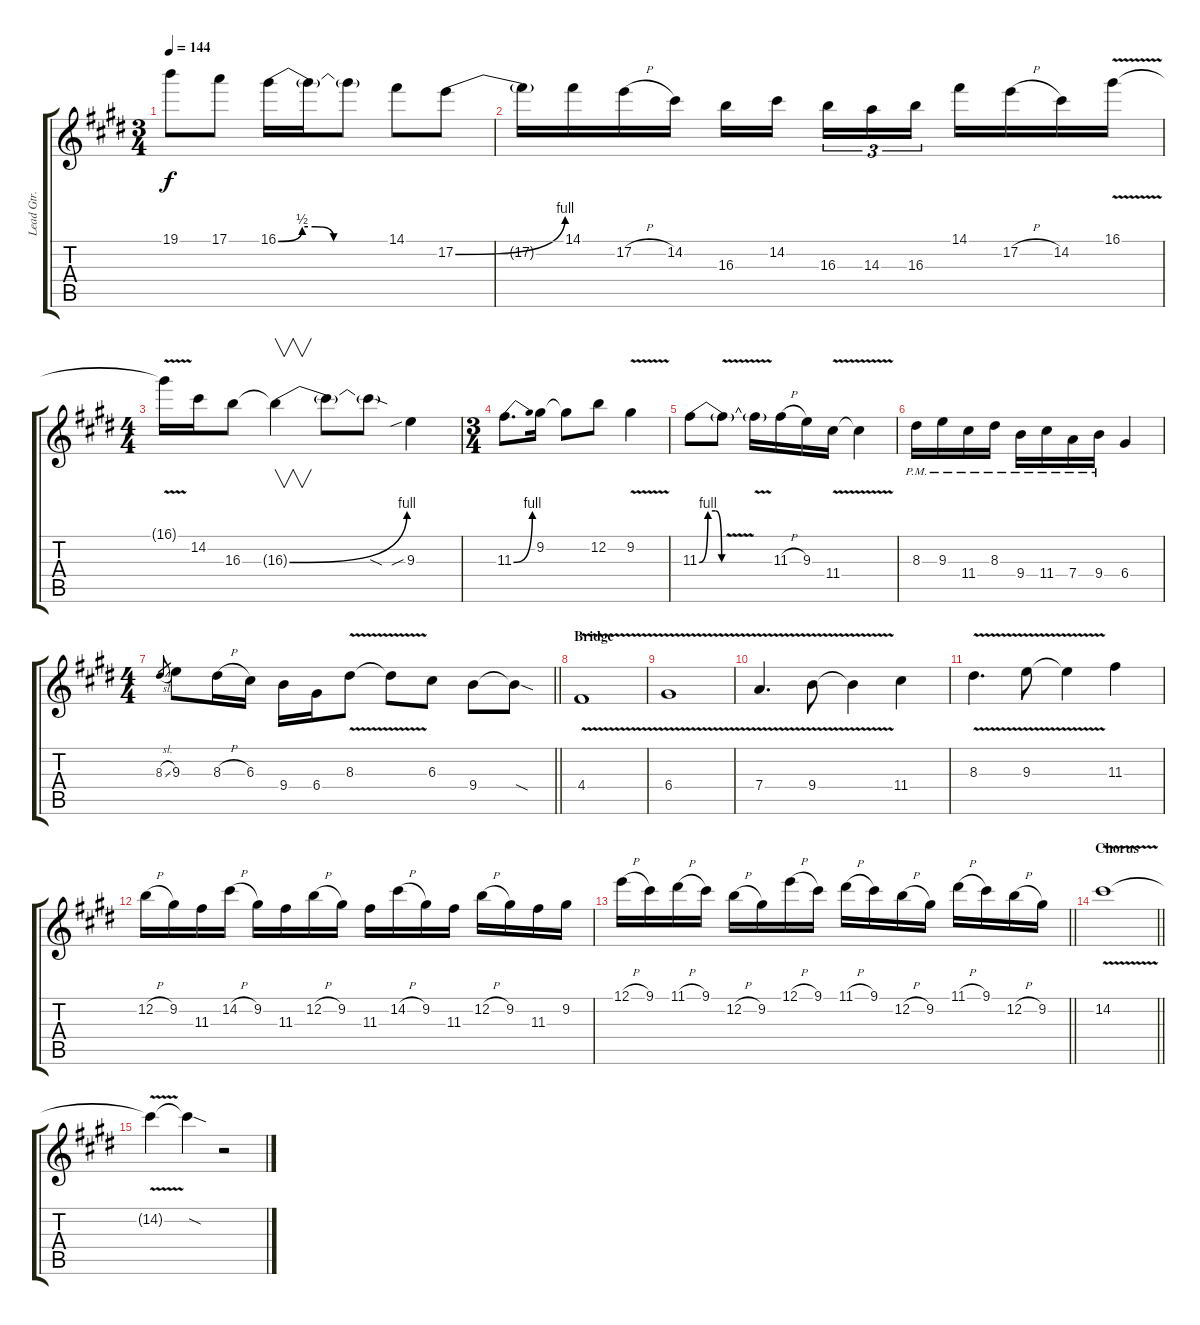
\track ("Lead Gtr. 2" "Lead Gtr. ") {instrument distortionguitar}
\staff {score tabs}
\tuning (E4 B3 G3 D3 A2 E2) {hide}
\ts (3 4)
\tempo 144
\clef g2
\ks c#minor
19.1{t}.8{dy f} 17.1.8 16.1{be (custom 0 0 13 2 20 2 30 0 60 0)}.16 16.1{t}.16 16.1{t}.8 14.1.8 17.2{be (bend 0 0 60 4)}.8 |
17.2{t}.16 14.1.16 17.2{h}.16 14.2.16 16.3.16 14.2.16{beam splitsecondary} 16.3.16{tu (3 2)} 14.3.16{tu (3 2)} 16.3.16{tu (3 2)} 14.1.16 17.2{h}.16 14.2.16 16.1{v}.16 |
\ts (4 4)
16.1{t}.16 14.2.16 16.3.8 16.3{be (bend 0 0 60 4) t}.4{v} 16.3{t}.8 16.3{sod t}.8 9.3{sib}.4 |
\ts (3 4)
11.3{be (bend 0 0 60 4)}.8{d} 9.2.16 9.2{t}.8 12.2.8 9.2{v}.4 |
11.3{be (custom 0 0 21 4 39 4 54 0 60 0)}.8 11.3{v t}.8 11.3{t}.16 11.3{h}.16 9.3.16 11.4{v}.16 11.4{t}.4 |
8.3{pm}.16 9.3{pm}.16 11.4{pm}.16 8.3{pm}.16 9.4{pm}.16 11.4{pm}.16 7.4{pm}.16 9.4{pm}.16 6.4.4 |
\ts (4 4)
\barLineRight lightlight
8.3{sl}.8{gr} 9.3.8 8.3{h}.16 6.3.16 9.4.16 6.4.16 8.3{v}.8 8.3{t}.8 6.3.8 9.4.8 9.4{sod t}.8 |
\section ("" "Bridge")
4.4{v}.1 |
6.4{v}.1 |
7.4{v}.4{d} 9.4{v}.8 9.4{t}.4 11.4.4 |
8.3{v}.4{d} 9.3{v}.8 9.3{t}.4 11.3.4 |
12.2{h}.16 9.2.16 11.3.16 14.2{h}.16 9.2.16 11.3.16 12.2{h}.16 9.2.16 11.3.16 14.2{h}.16 9.2.16 11.3.16 12.2{h}.16 9.2.16 11.3.16 9.2.16 |
\barLineRight lightlight
12.1{h}.16 9.1.16 11.1{h}.16 9.1.16 12.2{h}.16 9.2.16 12.1{h}.16 9.1.16 11.1{h}.16 9.1.16 12.2{h}.16 9.2.16 11.1{h}.16 9.1.16 12.2{h}.16 9.2.16 |
\section ("" "Chorus")
\barLineRight lightlight
14.2{v}.1 |
14.2{t}.4 14.2{sod t}.4 r.2
